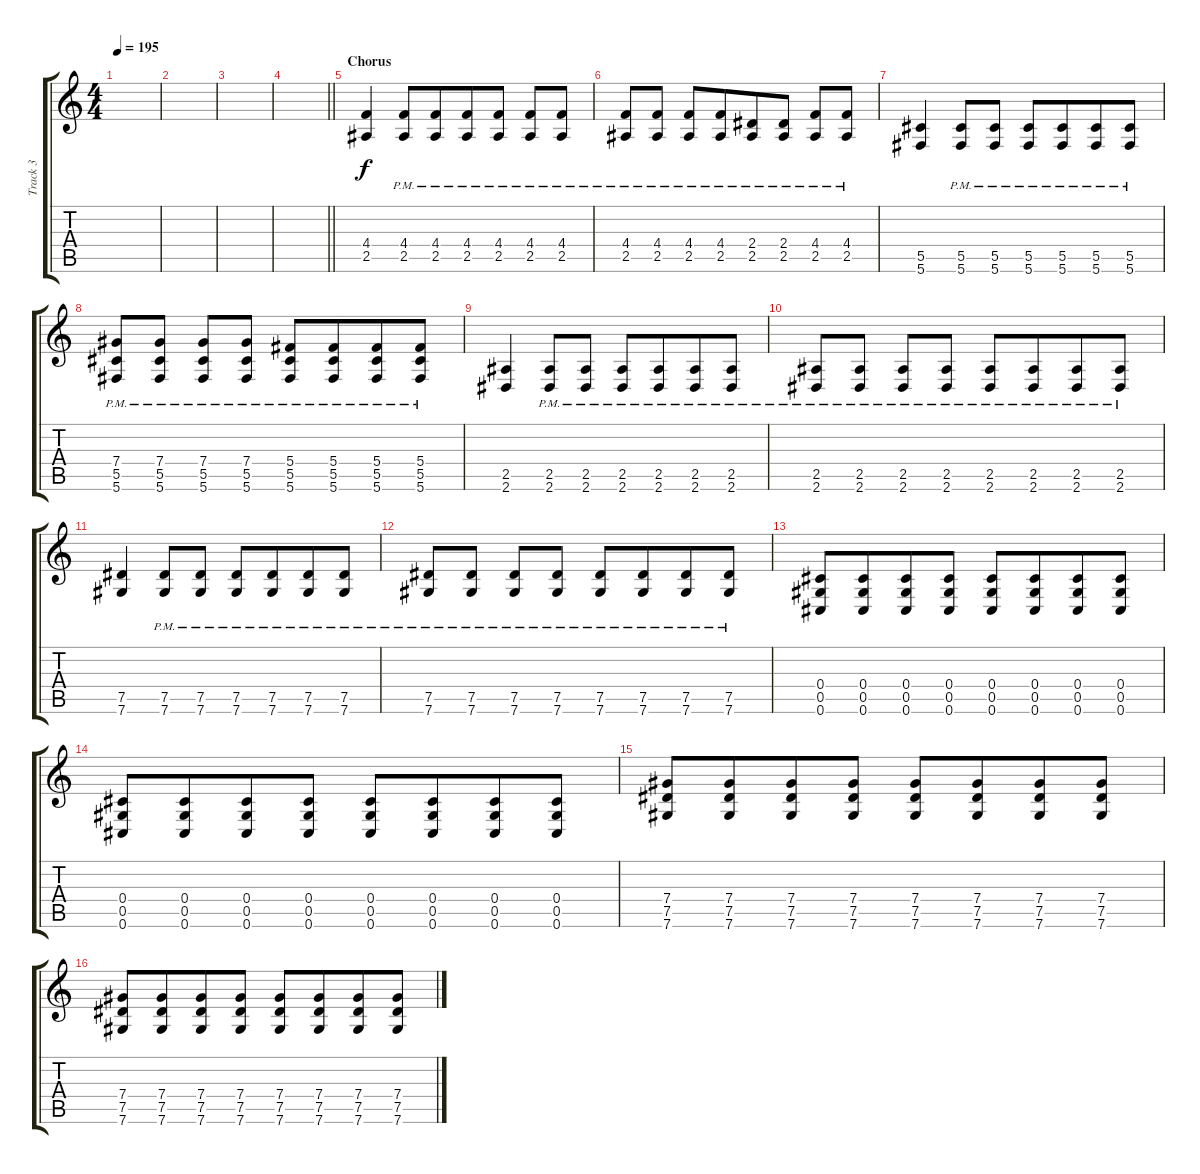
\track ("Track 3" "Track 3") {instrument distortionguitar}
\staff {score tabs}
\tuning (Eb4 Bb3 Gb3 Db3 Ab2 Db2) {hide}
\ts (4 4)
\tempo 195
\clef g2
\ks c
|
|
|
\barLineRight lightlight
|
\section ("" "Chorus")
(4.4 2.5).4{beam merge} (4.4{pm} 2.5{pm}).8{beam merge} (4.4{pm} 2.5{pm}).8{beam merge} (4.4{pm} 2.5{pm}).8 (4.4{pm} 2.5{pm}).8 (4.4{pm} 2.5{pm}).8 (4.4{pm} 2.5{pm}).8 |
(4.4{pm} 2.5{pm}).8{beam merge} (4.4{pm} 2.5{pm}).8 (4.4{pm} 2.5{pm}).8 (4.4{pm} 2.5{pm}).8{beam merge} (2.4{pm} 2.5{pm}).8{beam merge} (2.4{pm} 2.5{pm}).8 (4.4{pm} 2.5{pm}).8 (4.4{pm} 2.5{pm}).8 |
(5.5 5.6).4{beam merge} (5.5{pm} 5.6{pm}).8 (5.5{pm} 5.6{pm}).8 (5.5{pm} 5.6{pm}).8 (5.5{pm} 5.6{pm}).8{beam merge} (5.5{pm} 5.6{pm}).8 (5.5{pm} 5.6{pm}).8 |
(7.4{pm} 5.5{pm} 5.6{pm}).8 (7.4{pm} 5.5{pm} 5.6{pm}).8 (7.4{pm} 5.5{pm} 5.6{pm}).8 (7.4{pm} 5.5{pm} 5.6{pm}).8 (5.4{pm} 5.5{pm} 5.6{pm}).8 (5.4{pm} 5.5{pm} 5.6{pm}).8{beam merge} (5.4{pm} 5.5{pm} 5.6{pm}).8{beam merge} (5.4{pm} 5.5{pm} 5.6{pm}).8 |
(2.5 2.6).4{beam merge} (2.5{pm} 2.6{pm}).8 (2.5{pm} 2.6{pm}).8 (2.5{pm} 2.6{pm}).8 (2.5{pm} 2.6{pm}).8{beam merge} (2.5{pm} 2.6{pm}).8 (2.5{pm} 2.6{pm}).8 |
(2.5{pm} 2.6{pm}).8 (2.5{pm} 2.6{pm}).8 (2.5{pm} 2.6{pm}).8 (2.5{pm} 2.6{pm}).8 (2.5{pm} 2.6{pm}).8 (2.5{pm} 2.6{pm}).8{beam merge} (2.5{pm} 2.6{pm}).8{beam merge} (2.5{pm} 2.6{pm}).8 |
(7.5 7.6).4{beam merge} (7.5{pm} 7.6{pm}).8 (7.5{pm} 7.6{pm}).8 (7.5 7.6{pm}).8 (7.5 7.6{pm}).8{beam merge} (7.5{pm} 7.6{pm}).8 (7.5{pm} 7.6{pm}).8 |
(7.5{pm} 7.6{pm}).8 (7.5{pm} 7.6{pm}).8 (7.5{pm} 7.6{pm}).8 (7.5{pm} 7.6{pm}).8 (7.5{pm} 7.6{pm}).8 (7.5{pm} 7.6{pm}).8{beam merge} (7.5{pm} 7.6{pm}).8{beam merge} (7.5{pm} 7.6{pm}).8 |
(0.4 0.5 0.6).8 (0.4 0.5 0.6).8{beam merge} (0.4 0.5 0.6).8{beam merge} (0.4 0.5 0.6).8 (0.4 0.5 0.6).8{beam merge} (0.4 0.5 0.6).8{beam merge} (0.4 0.5 0.6).8 (0.4 0.5 0.6).8 |
(0.4 0.5 0.6).8 (0.4 0.5 0.6).8{beam merge} (0.4 0.5 0.6).8{beam merge} (0.4 0.5 0.6).8 (0.4 0.5 0.6).8{beam merge} (0.4 0.5 0.6).8{beam merge} (0.4 0.5 0.6).8 (0.4 0.5 0.6).8 |
(7.4 7.5 7.6).8 (7.4 7.5 7.6).8{beam merge} (7.4 7.5 7.6).8{beam merge} (7.4 7.5 7.6).8 (7.4 7.5 7.6).8{beam merge} (7.4 7.5 7.6).8{beam merge} (7.4 7.5 7.6).8 (7.4 7.5 7.6).8 |
(7.4 7.5 7.6).8 (7.4 7.5 7.6).8{beam merge} (7.4 7.5 7.6).8{beam merge} (7.4 7.5 7.6).8 (7.4 7.5 7.6).8{beam merge} (7.4 7.5 7.6).8{beam merge} (7.4 7.5 7.6).8 (7.4 7.5 7.6).8
